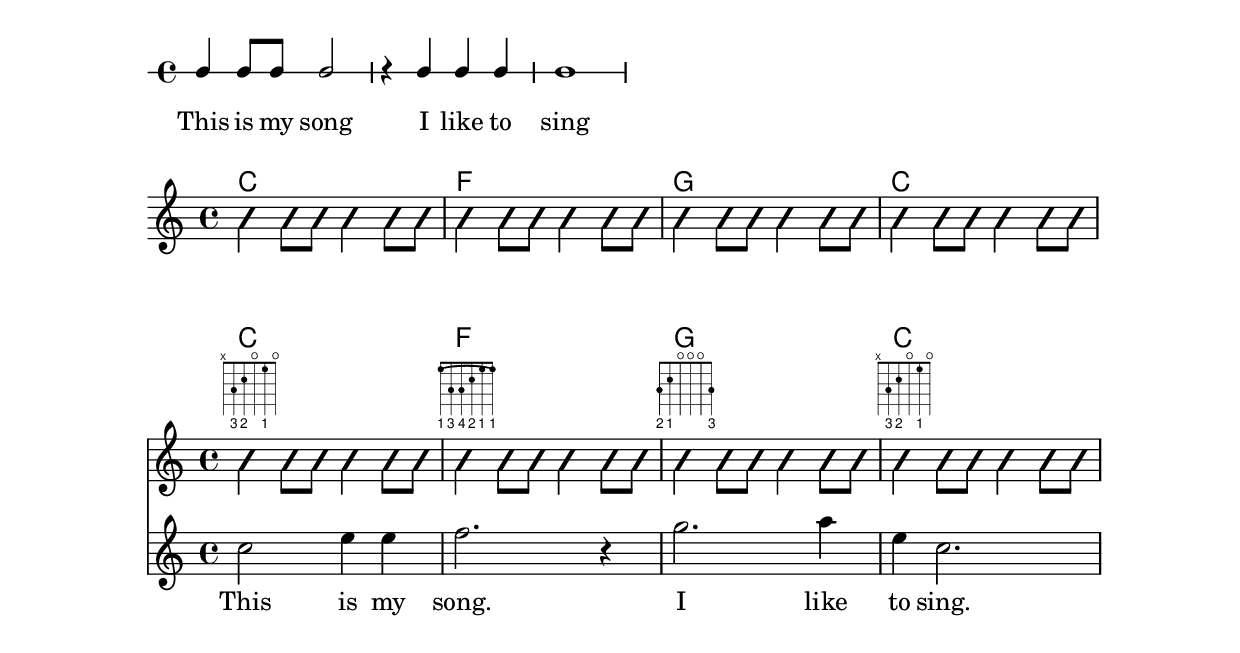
<<
  \new RhythmicStaff {
    \new Voice = "myRhythm" {
      \time 4/4
      c4 e8 f g2
      r4 g g f
      g1
    }
  }
  \new Lyrics {
    \lyricsto "myRhythm" {
      This is my song
      I like to sing
    }
  }
>>
<<
  \new ChordNames {
    \chordmode {
      c1 f g c
    }
  }
  \new Voice \with {
    \consists "Pitch_squash_engraver"
  } \relative c'' {
    \improvisationOn
    c4 c8 c c4 c8 c
    f4 f8 f f4 f8 f
    g4 g8 g g4 g8 g
    c4 c8 c c4 c8 c
  }
>>
\include "predefined-guitar-fretboards.ly"
<<
  \new ChordNames {
    \chordmode {
      c1 | f | g | c
    }
  }
  \new FretBoards {
    \chordmode {
      c1 | f | g | c
    }
  }
  \new Voice \with {
    \consists "Pitch_squash_engraver"
  } {
    \relative c'' {
      \improvisationOn
      c4 c8 c c4 c8 c
      f4 f8 f f4 f8 f
      g4 g8 g g4 g8 g
      c4 c8 c c4 c8 c
    }
  }
  \new Voice = "melody" {
    \relative c'' {
      c2 e4 e4
      f2. r4
      g2. a4
      e4 c2.
    }
  }
  \new Lyrics {
    \lyricsto "melody" {
      This is my song.
      I like to sing.
    }
  }
>>
